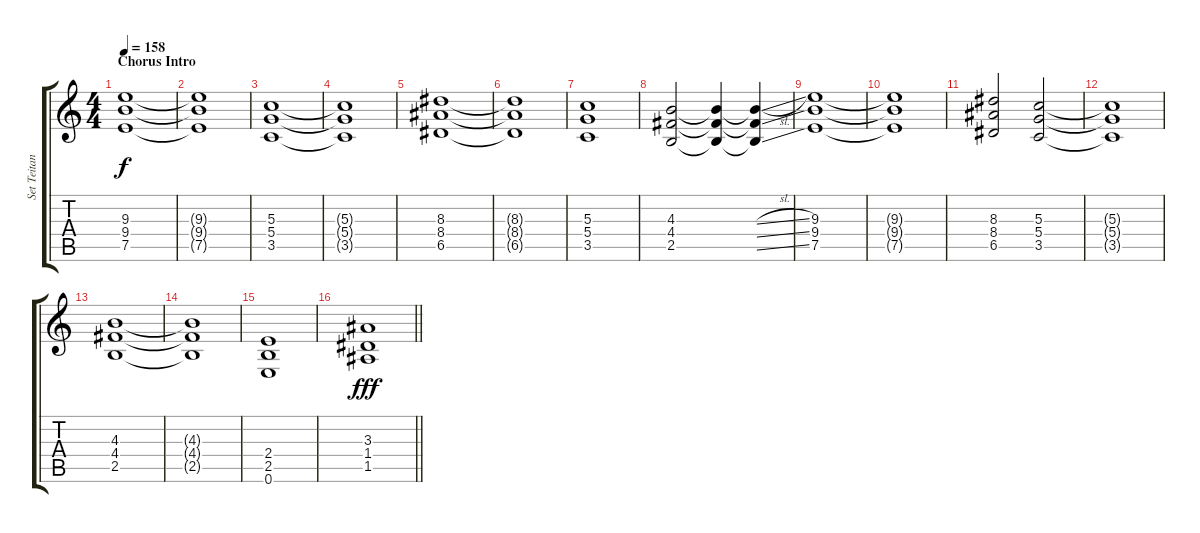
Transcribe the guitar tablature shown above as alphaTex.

\track ("Set Teitan" "Set Teitan") {instrument distortionguitar}
\staff {score tabs}
\tuning (E4 B3 G3 D3 A2 E2) {hide}
\ts (4 4)
\section ("" "Chorus Intro")
\tempo 158
\clef g2
\ks c
(9.3 9.4 7.5).1{dy f} |
(9.3{t} 9.4{t} 7.5{t}).1 |
(5.3 5.4 3.5).1 |
(5.3{t} 5.4{t} 3.5{t}).1 |
(8.3 8.4 6.5).1 |
(8.3{t} 8.4{t} 6.5{t}).1 |
(5.3 5.4 3.5).1 |
(4.3 4.4 2.5).2 (4.3{t} 4.4{t} 2.5{t}).4 (4.3{sl t} 4.4{ss t} 2.5{ss t}).4 |
(9.3 9.4 7.5).1 |
(9.3{t} 9.4{t} 7.5{t}).1 |
(8.3 8.4 6.5).2 (5.3 5.4 3.5).2 |
(5.3{t} 5.4{t} 3.5{t}).1 |
(4.3 4.4 2.5).1 |
(4.3{t} 4.4{t} 2.5{t}).1 |
(2.4 2.5 0.6).1 |
\barLineRight lightlight
(3.3 1.4 1.5).1{dy fff}
